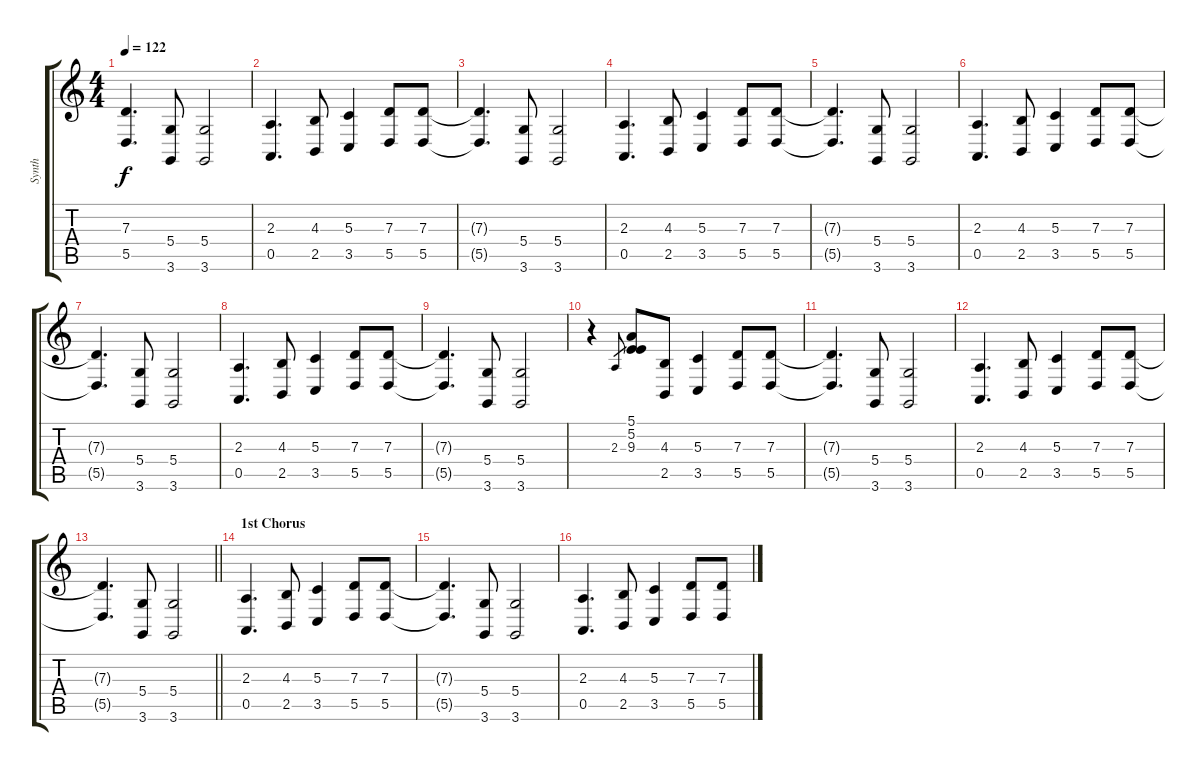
\track ("Synth" "Synth") {instrument pad2warm}
\staff {score tabs}
\tuning (E4 B3 G3 D3 A2 E2) {hide}
\ts (4 4)
\tempo 122
\clef g2
\ks c
(7.3{t} 5.5{t}).4{d dy f} (5.4 3.6).8 (5.4 3.6).2 |
(2.3 0.5).4{d} (4.3 2.5).8 (5.3 3.5).4 (7.3 5.5).8 (7.3 5.5).8 |
(7.3{t} 5.5{t}).4{d} (5.4 3.6).8 (5.4 3.6).2 |
(2.3 0.5).4{d} (4.3 2.5).8 (5.3 3.5).4 (7.3 5.5).8 (7.3 5.5).8 |
(7.3{t} 5.5{t}).4{d} (5.4 3.6).8 (5.4 3.6).2 |
(2.3 0.5).4{d} (4.3 2.5).8 (5.3 3.5).4 (7.3 5.5).8 (7.3 5.5).8 |
(7.3{t} 5.5{t}).4{d} (5.4 3.6).8 (5.4 3.6).2 |
(2.3 0.5).4{d} (4.3 2.5).8 (5.3 3.5).4 (7.3 5.5).8 (7.3 5.5).8 |
(7.3{t} 5.5{t}).4{d} (5.4 3.6).8 (5.4 3.6).2 |
r.4{instrument orchestrahit} 2.3.8{gr} (5.1 5.2 9.3).8 (4.3 2.5).8{instrument pad2warm} (5.3 3.5).4 (7.3 5.5).8 (7.3 5.5).8 |
(7.3{t} 5.5{t}).4{d} (5.4 3.6).8 (5.4 3.6).2 |
(2.3 0.5).4{d} (4.3 2.5).8 (5.3 3.5).4 (7.3 5.5).8 (7.3 5.5).8 |
\barLineRight lightlight
(7.3{t} 5.5{t}).4{d} (5.4 3.6).8 (5.4 3.6).2 |
\section ("" "1st Chorus")
(2.3 0.5).4{d} (4.3 2.5).8 (5.3 3.5).4 (7.3 5.5).8 (7.3 5.5).8 |
(7.3{t} 5.5{t}).4{d} (5.4 3.6).8 (5.4 3.6).2 |
(2.3 0.5).4{d} (4.3 2.5).8 (5.3 3.5).4 (7.3 5.5).8 (7.3 5.5).8
